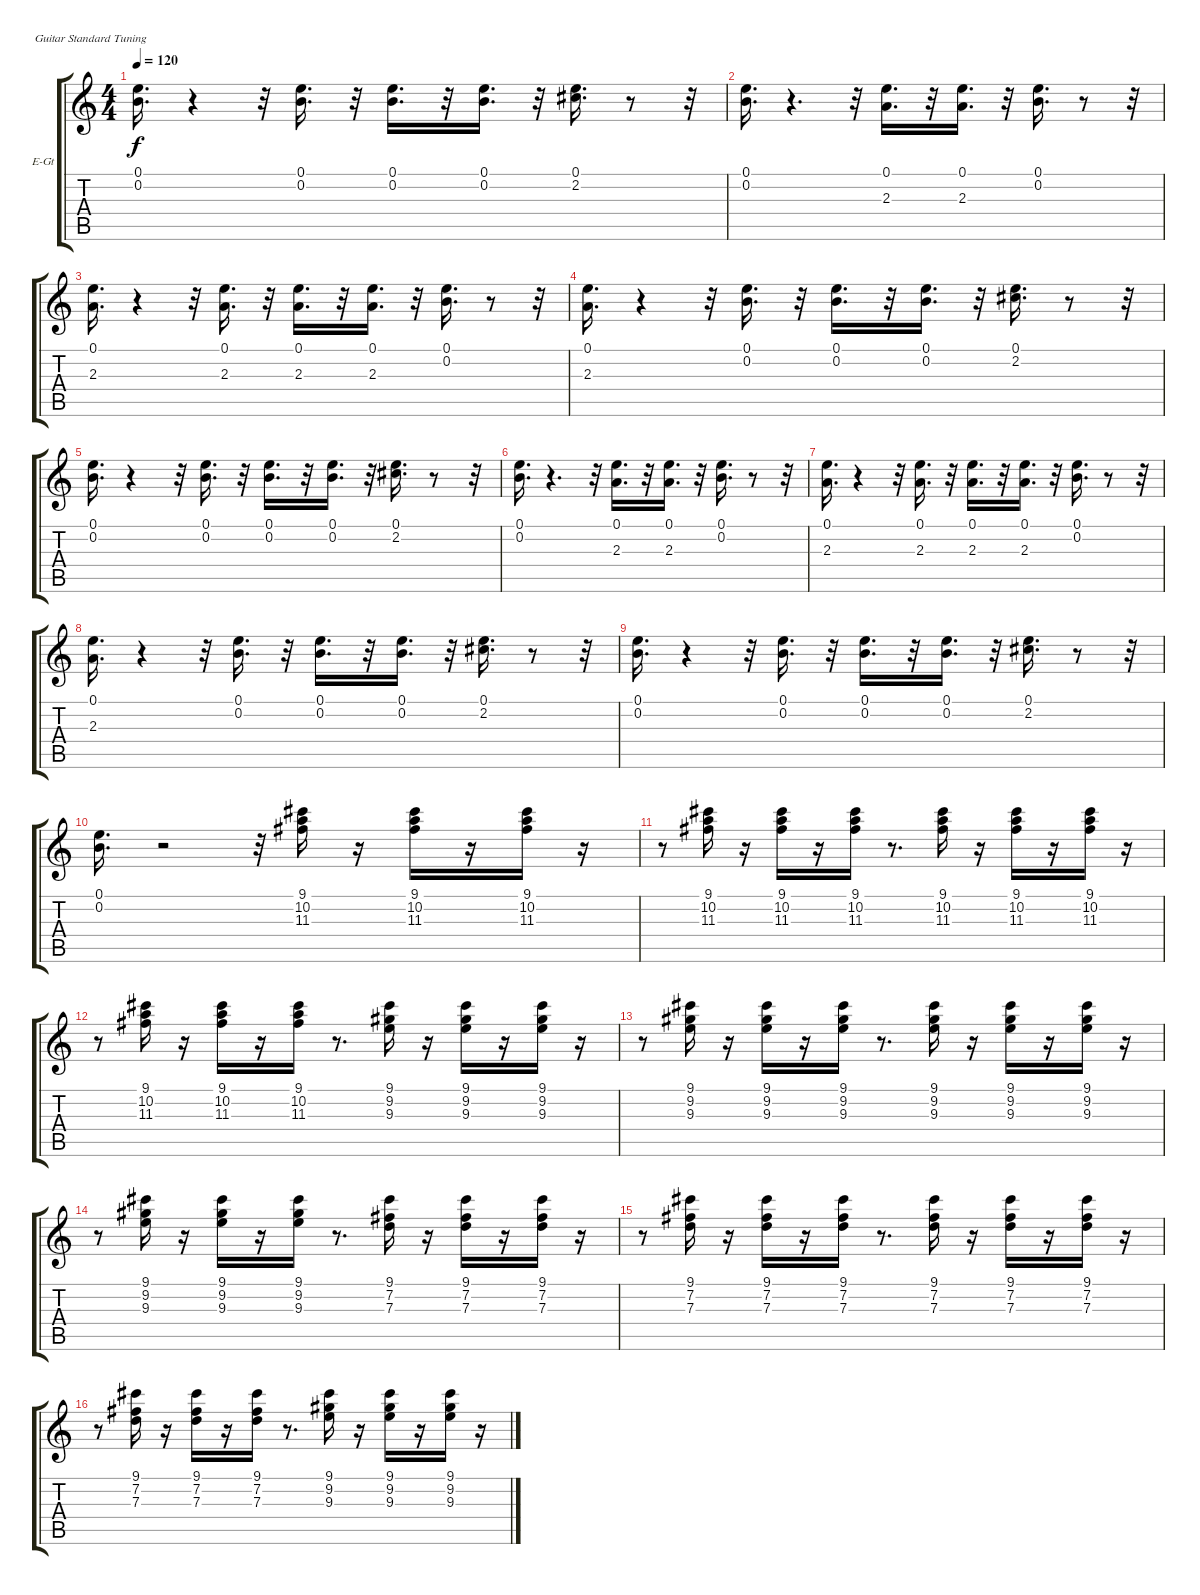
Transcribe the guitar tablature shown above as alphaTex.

\bracketExtendMode groupsimilarinstruments
\firstSystemTrackNameOrientation horizontal
\otherSystemsTrackNameOrientation horizontal
\track ("Гитара 1" "E-Gt") {instrument electricguitarclean}
\staff {score tabs}
\tuning (E4 B3 G3 D3 A2 E2)
\ts (4 4)
\tempo 120
\clef g2
\ks c
(0.1 0.2).16{d dy f} r.4 r.32 (0.1 0.2).16{d} r.32 (0.1 0.2).16{d} r.32 (0.1 0.2).16{d} r.32 (0.1 2.2).16{d} r.8 r.32 |
(0.1 0.2).16{d} r.4{d} r.32 (0.1 2.3).16{d} r.32 (0.1 2.3).16{d} r.32 (0.1 0.2).16{d} r.8 r.32 |
(0.1 2.3).16{d} r.4 r.32 (0.1 2.3).16{d} r.32 (0.1 2.3).16{d} r.32 (0.1 2.3).16{d} r.32 (0.1 0.2).16{d} r.8 r.32 |
(0.1 2.3).16{d} r.4 r.32 (0.1 0.2).16{d} r.32 (0.1 0.2).16{d} r.32 (0.1 0.2).16{d} r.32 (0.1 2.2).16{d} r.8 r.32 |
(0.1 0.2).16{d} r.4 r.32 (0.1 0.2).16{d} r.32 (0.1 0.2).16{d} r.32 (0.1 0.2).16{d} r.32 (0.1 2.2).16{d} r.8 r.32 |
(0.1 0.2).16{d} r.4{d} r.32 (0.1 2.3).16{d} r.32 (0.1 2.3).16{d} r.32 (0.1 0.2).16{d} r.8 r.32 |
(0.1 2.3).16{d} r.4 r.32 (0.1 2.3).16{d} r.32 (0.1 2.3).16{d} r.32 (0.1 2.3).16{d} r.32 (0.1 0.2).16{d} r.8 r.32 |
(0.1 2.3).16{d} r.4 r.32 (0.1 0.2).16{d} r.32 (0.1 0.2).16{d} r.32 (0.1 0.2).16{d} r.32 (0.1 2.2).16{d} r.8 r.32 |
(0.1 0.2).16{d} r.4 r.32 (0.1 0.2).16{d} r.32 (0.1 0.2).16{d} r.32 (0.1 0.2).16{d} r.32 (0.1 2.2).16{d} r.8 r.32 |
(0.1 0.2).16{d} r.2 r.32 (9.1 10.2 11.3).16 r.16 (9.1 10.2 11.3).16 r.16 (9.1 10.2 11.3).16 r.16 |
r.8 (9.1 10.2 11.3).16 r.16 (9.1 10.2 11.3).16 r.16 (9.1 10.2 11.3).16 r.8{d} (9.1 10.2 11.3).16 r.16 (9.1 10.2 11.3).16 r.16 (9.1 10.2 11.3).16 r.16 |
r.8 (9.1 10.2 11.3).16 r.16 (9.1 10.2 11.3).16 r.16 (9.1 10.2 11.3).16 r.8{d} (9.1 9.2 9.3).16 r.16 (9.1 9.2 9.3).16 r.16 (9.1 9.2 9.3).16 r.16 |
r.8 (9.1 9.2 9.3).16 r.16 (9.1 9.2 9.3).16 r.16 (9.1 9.2 9.3).16 r.8{d} (9.1 9.2 9.3).16 r.16 (9.1 9.2 9.3).16 r.16 (9.1 9.2 9.3).16 r.16 |
r.8 (9.1 9.2 9.3).16 r.16 (9.1 9.2 9.3).16 r.16 (9.1 9.2 9.3).16 r.8{d} (9.1 7.2 7.3).16 r.16 (9.1 7.2 7.3).16 r.16 (9.1 7.2 7.3).16 r.16 |
r.8 (9.1 7.2 7.3).16 r.16 (9.1 7.2 7.3).16 r.16 (9.1 7.2 7.3).16 r.8{d} (9.1 7.2 7.3).16 r.16 (9.1 7.2 7.3).16 r.16 (9.1 7.2 7.3).16 r.16 |
r.8 (9.1 7.2 7.3).16 r.16 (9.1 7.2 7.3).16 r.16 (9.1 7.2 7.3).16 r.8{d} (9.1 9.2 9.3).16 r.16 (9.1 9.2 9.3).16 r.16 (9.1 9.2 9.3).16 r.16
